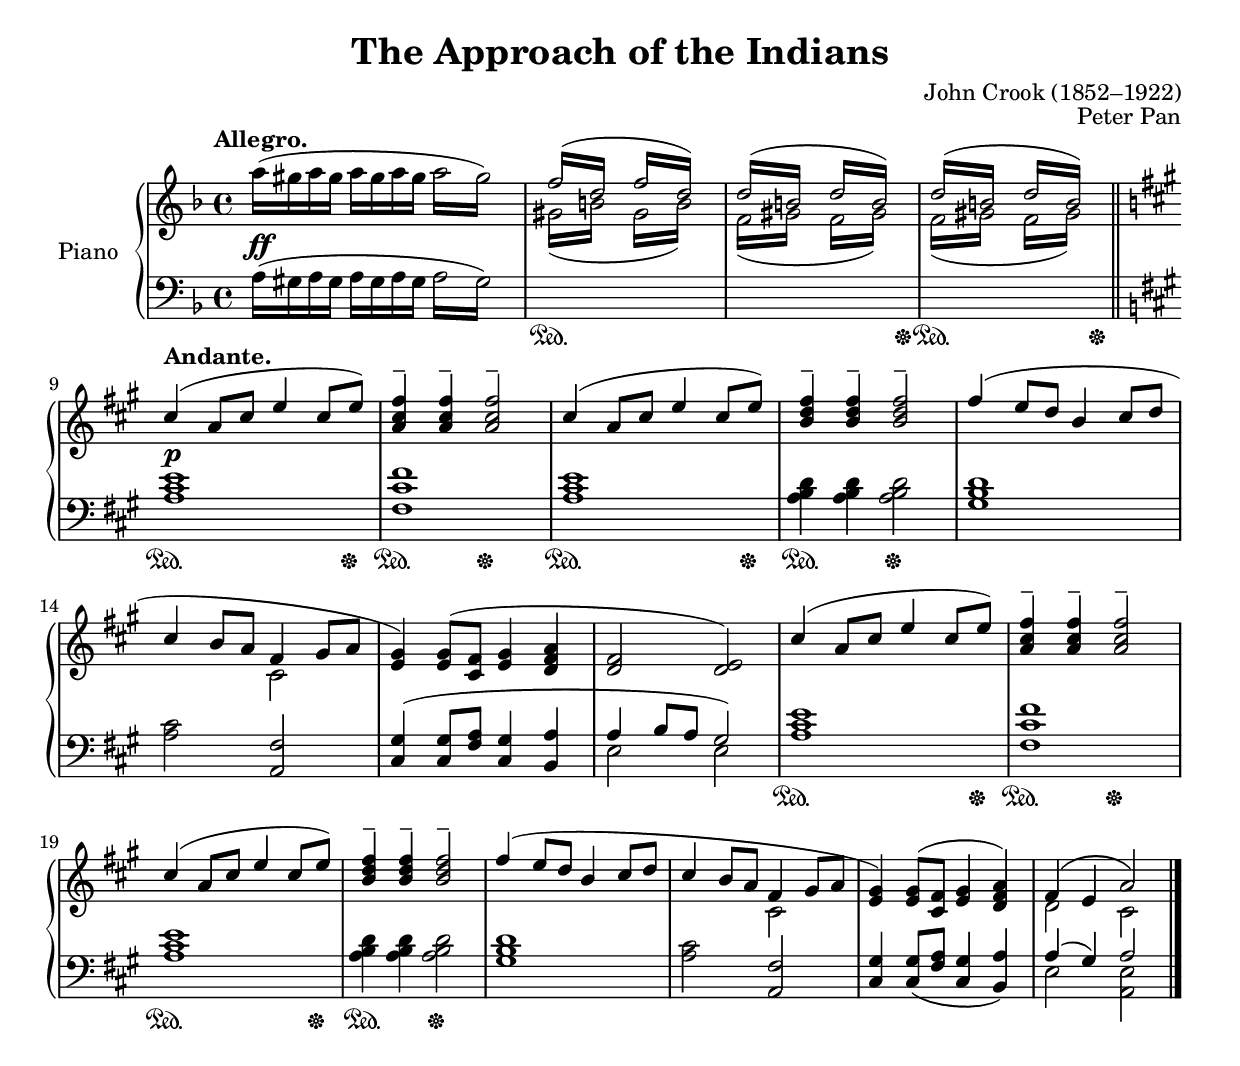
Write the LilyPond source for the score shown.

\version "2.19.49"
\language "english"
\include "Peter_Pan.ily"

\header {
  title = "The Approach of the Indians"
% style = "Incidental"
}

global = {
  \time 4/4
}

kluge = {
  \bar ""
  \set Timing.measureLength = #(ly:make-moment 1 32)
	s32
  \set Timing.measureLength = #(ly:make-moment 4 4)
}

dynamicsIntro = {
  \tempo "Allegro." 4 = 160

	s16\ff	s16*15	| \kluge |
	s1		| \kluge |
	s1		| \kluge |
	s1		| \kluge |
}

dynamicsMelody = {
  \tempo "Andante." 4 = 96

	s4\p	s4*3	|
	s1*3		|||

  \repeat unfold 3 {
	s1*4		||||
  }
}

dynamics = {
  \set Score.tempoHideNote = ##t

  \dynamicsIntro
  \bar "||"

  \dynamicsMelody
  \bar "|."
}

pedalIntro = {
	s16*16					| \kluge |
	s16\sustainOn	s16*15			| \kluge |
	s16*15			s16\sustainOff	| \kluge |
	s16\sustainOn	s16*14	s16\sustainOff	| \kluge |
}

pedalMelody = {
  \repeat unfold 2 {
    \repeat unfold 2 {
	s4\sustainOn	s8*5	s8\sustainOff	||
	s4\sustainOn	s4	s2\sustainOff	||
    }
	s1*4					||||
  }
}

pedal = {
  \pedalIntro
  \pedalMelody
}

upperIntro = \relative c''' {
  \key d \minor

	<>( \repeat unfold 4 { a16 gs }
			\after 4.. )	\repeat tremolo 4 { a gs }	| \kluge |
  \voiceOne
	<>( \repeat tremolo 4 { f d }
			\after 4.. )	\repeat tremolo 4 { f d }	| \kluge |
	<>( \repeat tremolo 4 { d b }
			\after 4.. )	\repeat tremolo 4 { d b }	| \kluge |
	<>( \repeat tremolo 4 { d b }
			\after 4.. )	\repeat tremolo 4 { d b }	| \kluge |
  \oneVoice
}

upperMelody = \relative c'' {
  \key a \major

  \voiceOne
	cs4(		a8	cs	e4		cs8	e)	|
	<a, cs fs>4--	q--		q2--				|
	cs4(		a8	cs	e4		cs8	e)	|
	<b d fs>4--	q--		q2--				|

	fs'4(		e8	d	b4		cs8	d	|
	cs4		b8	a	%…
  <<
    {
					fs4		gs8	a	|%=
    }
    \\
    {
					cs,2				|%=
    }
  >>									|
	<e gs>4)	q8(	<cs fs>	<e gs>4		<d fs a>	|
	<d fs>2				<d e>)				|

	cs'4(		a8	cs	e4		cs8	e)	|
	<a, cs fs>4--	q--		q2--				|
	cs4(		a8	cs	e4		cs8	e)	|
	<b d fs>4--	q--		q2--				|

	fs'4(		e8	d	b4		cs8	d	|
	cs4		b8	a	%…
  <<
    {
					fs4		gs8	a	|%=
    }
    \\
    {
					cs,2				|%=
    }
  >>									|
	<e gs>4)	q8(	<cs fs>	<e gs>4		<d fs a>)	|
  <<
    {
	fs4\(		e		a2\)				|%=
    }
    \\
    {
	d,2				cs				|%=
    }
  >>									|
}

upper = {
  \clef treble
  \global

  \upperIntro
  \upperMelody
}

lowerIntro = \relative c' {
  \key d \minor

	<>( \repeat unfold 4 { a16 gs }
			\after 4.. )	\repeat tremolo 4 { a gs }	| \kluge |
  \change Staff = "upper" \voiceTwo
	<>( \repeat tremolo 4 { gs' b }
			\after 4.. )	\repeat tremolo 4 { gs b }	| \kluge |
	<>( \repeat tremolo 4 { f gs }
			\after 4.. )	\repeat tremolo 4 { f gs }	| \kluge |
	<>( \repeat tremolo 4 { f gs }
			\after 4.. )	\repeat tremolo 4 { f gs }	| \kluge |
  \change Staff = "lower" \oneVoice
}

lowerMelody = \relative c' {
  \key a \major

	<a cs e>1							|
	<fs cs' fs>							|
	<a cs e>							|
	<a b d>4	q		q2				|

	<gs b d>1							|
	<a cs>2				<a, fs'>			|
  \voiceOne
	<cs gs'>4(	q8	<fs a>	<cs gs'>4	<b a'>		|
  <<
    {
	a'4		b8	a	gs2)				|%=
    }
    \new Voice
    {
      \voiceTwo
	e				e				|%=
    }
  >> \oneVoice								|

	<a cs e>1							|
	<fs cs' fs>							|
	<a cs e>							|
	<a b d>4	q		q2				|

	<gs b d>1							|
	<a cs>2				<a, fs'>			|
  \voiceOne
	<cs gs'>4	q8_(	<fs a>	<cs gs'>4	<b a'>)		|
  <<
    {
	a'4(		gs)		a2				|%=
    }
    \\
    {
	e				<a, e'>				|%=
    }
  >>									|
}

lower = {
  \clef bass
  \global

  \lowerIntro
  \lowerMelody
}

\score {
  \new PianoStaff
    \with {
      instrumentName = #"Piano"
    }
  <<
    \new Staff = "upper" \upper
    \new Dynamics = "dynamics" \dynamics
    \new Staff = "lower" \lower
    \new Dynamics = "pedal" \pedal
  >>
  \layout {
    \context {
      \PianoStaff
      \accepts Dynamics
    }
  }
}

\score {
  \new PianoStaff
    \with {
      midiInstrument = #"acoustic grand"
    }
  <<
    \new Staff = "upper" <<
      \unfoldRepeats\upper
      \dynamics
      \pedal
    >>
    \new Staff = "lower" <<
      \unfoldRepeats\lower
      \dynamics
      \pedal
    >>
  >>
  \midi {
    \context {
      \PianoStaff
      \accepts Dynamics
    }
  }
}
